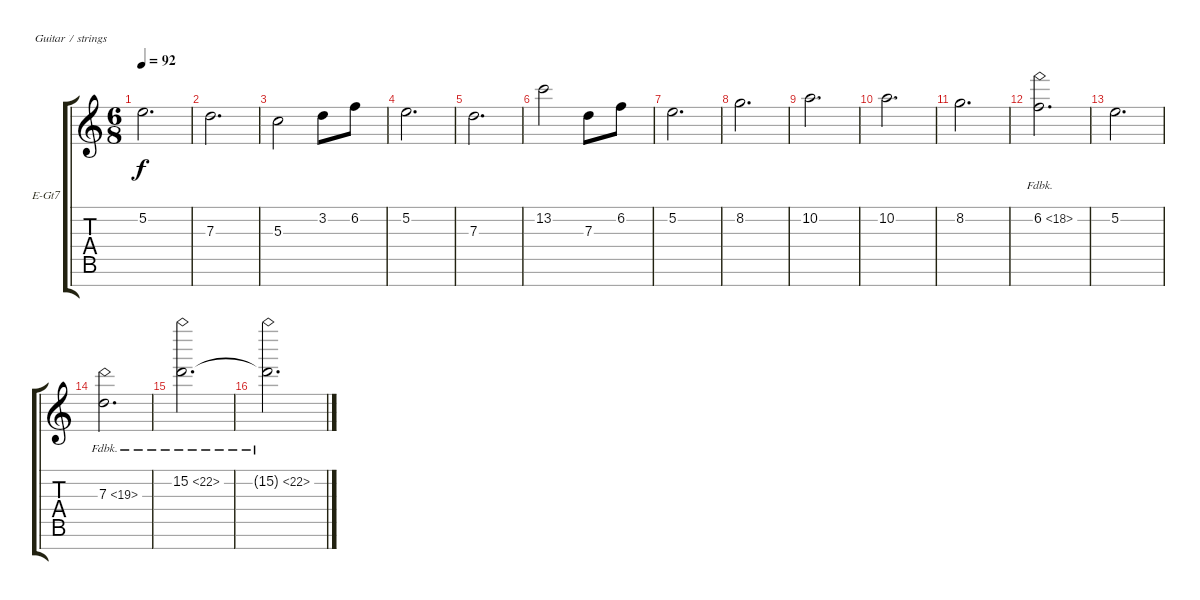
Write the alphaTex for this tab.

\defaultSystemsLayout 4
\bracketExtendMode groupsimilarinstruments
\firstSystemTrackNameOrientation horizontal
\otherSystemsTrackNameOrientation horizontal
\track ("Electric Guitar" "E-Gt7") {instrument overdrivenguitar}
\staff {score tabs}
\tuning (E4 B3 G3 D3 A2 E2 B1)
\ts (6 8)
\tempo 92
\clef g2
\ks c
5.2.2{d dy f} |
7.3.2{d} |
5.3.2 3.2.8 6.2.8 |
5.2.2{d} |
7.3.2{d} |
13.2.2 7.3.8 6.2.8 |
5.2.2{d} |
8.2.2{d} |
10.2.2{d} |
10.2.2{d} |
8.2.2{d} |
6.2{fh 12}.2{d} |
5.2.2{d} |
7.3{fh 12}.2{d} |
15.2{fh 7}.2{d} |
15.2{fh 7 t}.2{d}
